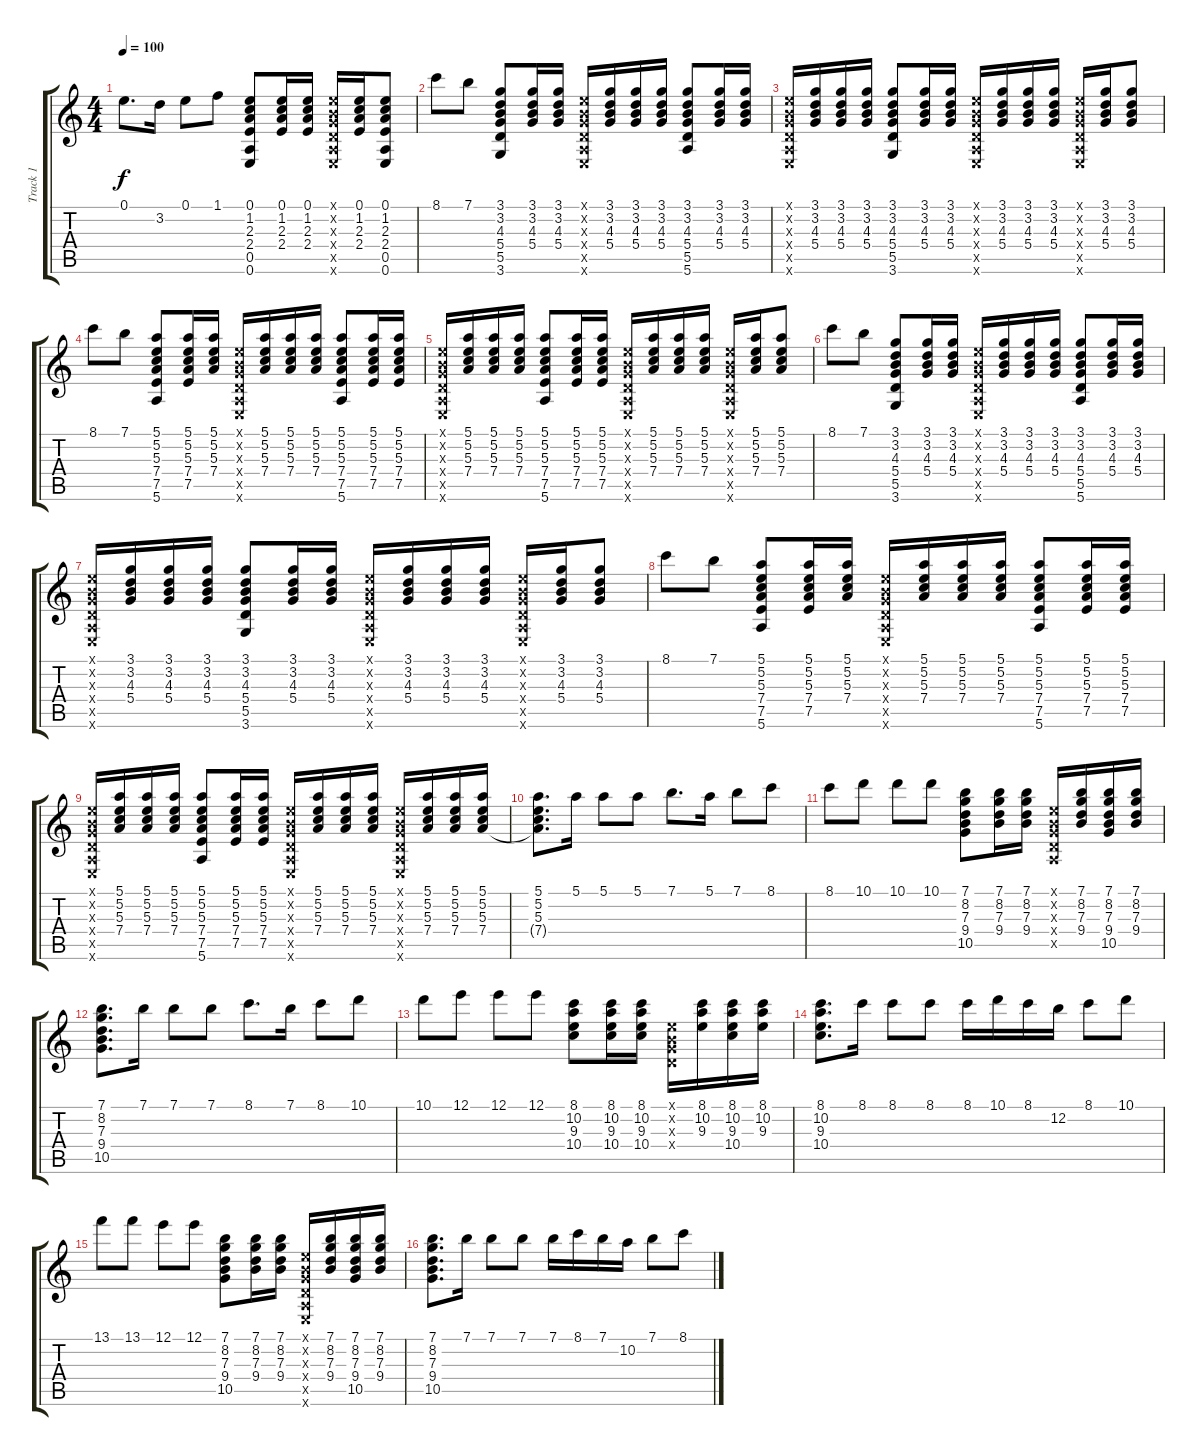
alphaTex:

\track ("Track 1" "Track 1") {instrument acousticguitarnylon}
\staff {score tabs}
\tuning (E4 B3 G3 D3 A2 E2) {hide}
\ts (4 4)
\tempo 100
\clef g2
\ks c
0.1.8{d dy f} 3.2.16 0.1.8 1.1.8 (0.1 1.2 2.3 2.4 0.5 0.6).8 (0.1 1.2 2.3 2.4).16 (0.1 1.2 2.3 2.4).16 (0.1{x} 0.2{x} 0.3{x} 0.4{x} 0.5{x} 0.6{x}).16 (0.1 1.2 2.3 2.4).16 (0.1 1.2 2.3 2.4 0.5 0.6).8 |
8.1.8 7.1.8 (3.1 3.2 4.3 5.4 5.5 3.6).8 (3.1 3.2 4.3 5.4).16 (3.1 3.2 4.3 5.4).16 (0.1{x} 0.2{x} 0.3{x} 0.4{x} 0.5{x} 0.6{x}).16 (3.1 3.2 4.3 5.4).16 (3.1 3.2 4.3 5.4).16 (3.1 3.2 4.3 5.4).16 (3.1 3.2 4.3 5.4 5.5 5.6).8 (3.1 3.2 4.3 5.4).16 (3.1 3.2 4.3 5.4).16 |
(0.1{x} 0.2{x} 0.3{x} 0.4{x} 0.5{x} 0.6{x}).16 (3.1 3.2 4.3 5.4).16 (3.1 3.2 4.3 5.4).16 (3.1 3.2 4.3 5.4).16 (3.1 3.2 4.3 5.4 5.5 3.6).8 (3.1 3.2 4.3 5.4).16 (3.1 3.2 4.3 5.4).16 (0.1{x} 0.2{x} 0.3{x} 0.4{x} 0.5{x} 0.6{x}).16 (3.1 3.2 4.3 5.4).16 (3.1 3.2 4.3 5.4).16 (3.1 3.2 4.3 5.4).16 (0.1{x} 0.2{x} 0.3{x} 0.4{x} 0.5{x} 0.6{x}).16 (3.1 3.2 4.3 5.4).16 (3.1 3.2 4.3 5.4).8 |
8.1.8 7.1.8 (5.1 5.2 5.3 7.4 7.5 5.6).8 (5.1 5.2 5.3 7.4 7.5).16 (5.1 5.2 5.3 7.4).16 (0.1{x} 0.2{x} 0.3{x} 0.4{x} 0.5{x} 0.6{x}).16 (5.1 5.2 5.3 7.4).16 (5.1 5.2 5.3 7.4).16 (5.1 5.2 5.3 7.4).16 (5.1 5.2 5.3 7.4 7.5 5.6).8 (5.1 5.2 5.3 7.4 7.5).16 (5.1 5.2 5.3 7.4 7.5).16 |
(0.1{x} 0.2{x} 0.3{x} 0.4{x} 0.5{x} 0.6{x}).16 (5.1 5.2 5.3 7.4).16 (5.1 5.2 5.3 7.4).16 (5.1 5.2 5.3 7.4).16 (5.1 5.2 5.3 7.4 7.5 5.6).8 (5.1 5.2 5.3 7.4 7.5).16 (5.1 5.2 5.3 7.4 7.5).16 (0.1{x} 0.2{x} 0.3{x} 0.4{x} 0.5{x} 0.6{x}).16 (5.1 5.2 5.3 7.4).16 (5.1 5.2 5.3 7.4).16 (5.1 5.2 5.3 7.4).16 (0.1{x} 0.2{x} 0.3{x} 0.4{x} 0.5{x} 0.6{x}).16 (5.1 5.2 5.3 7.4).16 (5.1 5.2 5.3 7.4).8 |
8.1.8 7.1.8 (3.1 3.2 4.3 5.4 5.5 3.6).8 (3.1 3.2 4.3 5.4).16 (3.1 3.2 4.3 5.4).16 (0.1{x} 0.2{x} 0.3{x} 0.4{x} 0.5{x} 0.6{x}).16 (3.1 3.2 4.3 5.4).16 (3.1 3.2 4.3 5.4).16 (3.1 3.2 4.3 5.4).16 (3.1 3.2 4.3 5.4 5.5 5.6).8 (3.1 3.2 4.3 5.4).16 (3.1 3.2 4.3 5.4).16 |
(0.1{x} 0.2{x} 0.3{x} 0.4{x} 0.5{x} 0.6{x}).16 (3.1 3.2 4.3 5.4).16 (3.1 3.2 4.3 5.4).16 (3.1 3.2 4.3 5.4).16 (3.1 3.2 4.3 5.4 5.5 3.6).8 (3.1 3.2 4.3 5.4).16 (3.1 3.2 4.3 5.4).16 (0.1{x} 0.2{x} 0.3{x} 0.4{x} 0.5{x} 0.6{x}).16 (3.1 3.2 4.3 5.4).16 (3.1 3.2 4.3 5.4).16 (3.1 3.2 4.3 5.4).16 (0.1{x} 0.2{x} 0.3{x} 0.4{x} 0.5{x} 0.6{x}).16 (3.1 3.2 4.3 5.4).16 (3.1 3.2 4.3 5.4).8 |
8.1.8 7.1.8 (5.1 5.2 5.3 7.4 7.5 5.6).8 (5.1 5.2 5.3 7.4 7.5).16 (5.1 5.2 5.3 7.4).16 (0.1{x} 0.2{x} 0.3{x} 0.4{x} 0.5{x} 0.6{x}).16 (5.1 5.2 5.3 7.4).16 (5.1 5.2 5.3 7.4).16 (5.1 5.2 5.3 7.4).16 (5.1 5.2 5.3 7.4 7.5 5.6).8 (5.1 5.2 5.3 7.4 7.5).16 (5.1 5.2 5.3 7.4 7.5).16 |
(0.1{x} 0.2{x} 0.3{x} 0.4{x} 0.5{x} 0.6{x}).16 (5.1 5.2 5.3 7.4).16 (5.1 5.2 5.3 7.4).16 (5.1 5.2 5.3 7.4).16 (5.1 5.2 5.3 7.4 7.5 5.6).8 (5.1 5.2 5.3 7.4 7.5).16 (5.1 5.2 5.3 7.4 7.5).16 (0.1{x} 0.2{x} 0.3{x} 0.4{x} 0.5{x} 0.6{x}).16 (5.1 5.2 5.3 7.4).16 (5.1 5.2 5.3 7.4).16 (5.1 5.2 5.3 7.4).16 (0.1{x} 0.2{x} 0.3{x} 0.4{x} 0.5{x} 0.6{x}).16 (5.1 5.2 5.3 7.4).16 (5.1 5.2 5.3 7.4).16 (5.1 5.2 5.3 7.4).16 |
(5.1 5.2 5.3 7.4{t}).8{d} 5.1.16 5.1.8 5.1.8 7.1.8{d} 5.1.16 7.1.8 8.1.8 |
8.1.8 10.1.8 10.1.8 10.1.8 (7.1 8.2 7.3 9.4 10.5).8 (7.1 8.2 7.3 9.4).16 (7.1 8.2 7.3 9.4).16 (0.1{x} 0.2{x} 0.3{x} 0.4{x} 0.5{x}).16 (7.1 8.2 7.3 9.4).16 (7.1 8.2 7.3 9.4 10.5).16 (7.1 8.2 7.3 9.4).16 |
(7.1 8.2 7.3 9.4 10.5).8{d} 7.1.16 7.1.8 7.1.8 8.1.8{d} 7.1.16 8.1.8 10.1.8 |
10.1.8 12.1.8 12.1.8 12.1.8 (8.1 10.2 9.3 10.4).8 (8.1 10.2 9.3 10.4).16 (8.1 10.2 9.3 10.4).16 (0.1{x} 0.2{x} 0.3{x} 0.4{x}).16 (8.1 10.2 9.3).16 (8.1 10.2 9.3 10.4).16 (8.1 10.2 9.3).16 |
(8.1 10.2 9.3 10.4).8{d} 8.1.16 8.1.8 8.1.8 8.1.16 10.1.16 8.1.16 12.2.16 8.1.8 10.1.8 |
13.1.8 13.1.8 12.1.8 12.1.8 (7.1 8.2 7.3 9.4 10.5).8 (7.1 8.2 7.3 9.4).16 (7.1 8.2 7.3 9.4).16 (0.1{x} 0.2{x} 0.3{x} 0.4{x} 0.5{x} 0.6{x}).16 (7.1 8.2 7.3 9.4).16 (7.1 8.2 7.3 9.4 10.5).16 (7.1 8.2 7.3 9.4).16 |
(7.1 8.2 7.3 9.4 10.5).8{d} 7.1.16 7.1.8 7.1.8 7.1.16 8.1.16 7.1.16 10.2.16 7.1.8 8.1.8
